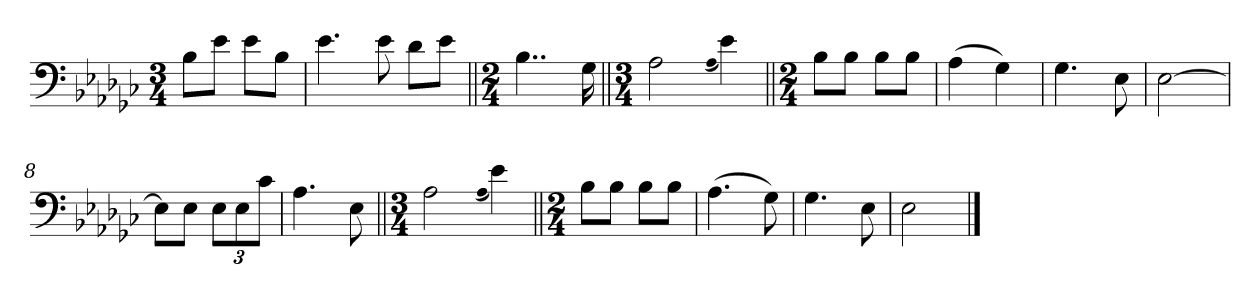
**kern
*part1
*staff1
*clefF4
*k[b-e-a-d-g-c-]
*M3/4
=
8B-\L
8e-\J
8e-\L
8B-\J
=1
4.e-\
8e-\
8d-\L
8e-\J
=2||
*M2/4
4..B-\
16G-\
=3||
*M3/4
2A-\
(qA-
4e-\)
=4||
*M2/4
8B-\L
8B-\J
8B-\L
8B-\J
=5
(4A-\
4G-\)
=6
4.G-\
8E-\
=7
[2E-\
=8
8E-\L]
8E-\J
12E-\L
12E-\
12c-\J
=9
4.A-\
8E-\
=10||
*M3/4
2A-\
(qA-
4e-\)
=11||
*M2/4
8B-\L
8B-\J
8B-\L
8B-\J
=12
(4.A-\
8G-\)
=13
4.G-\
8E-\
=14
2E-\
==
*-
